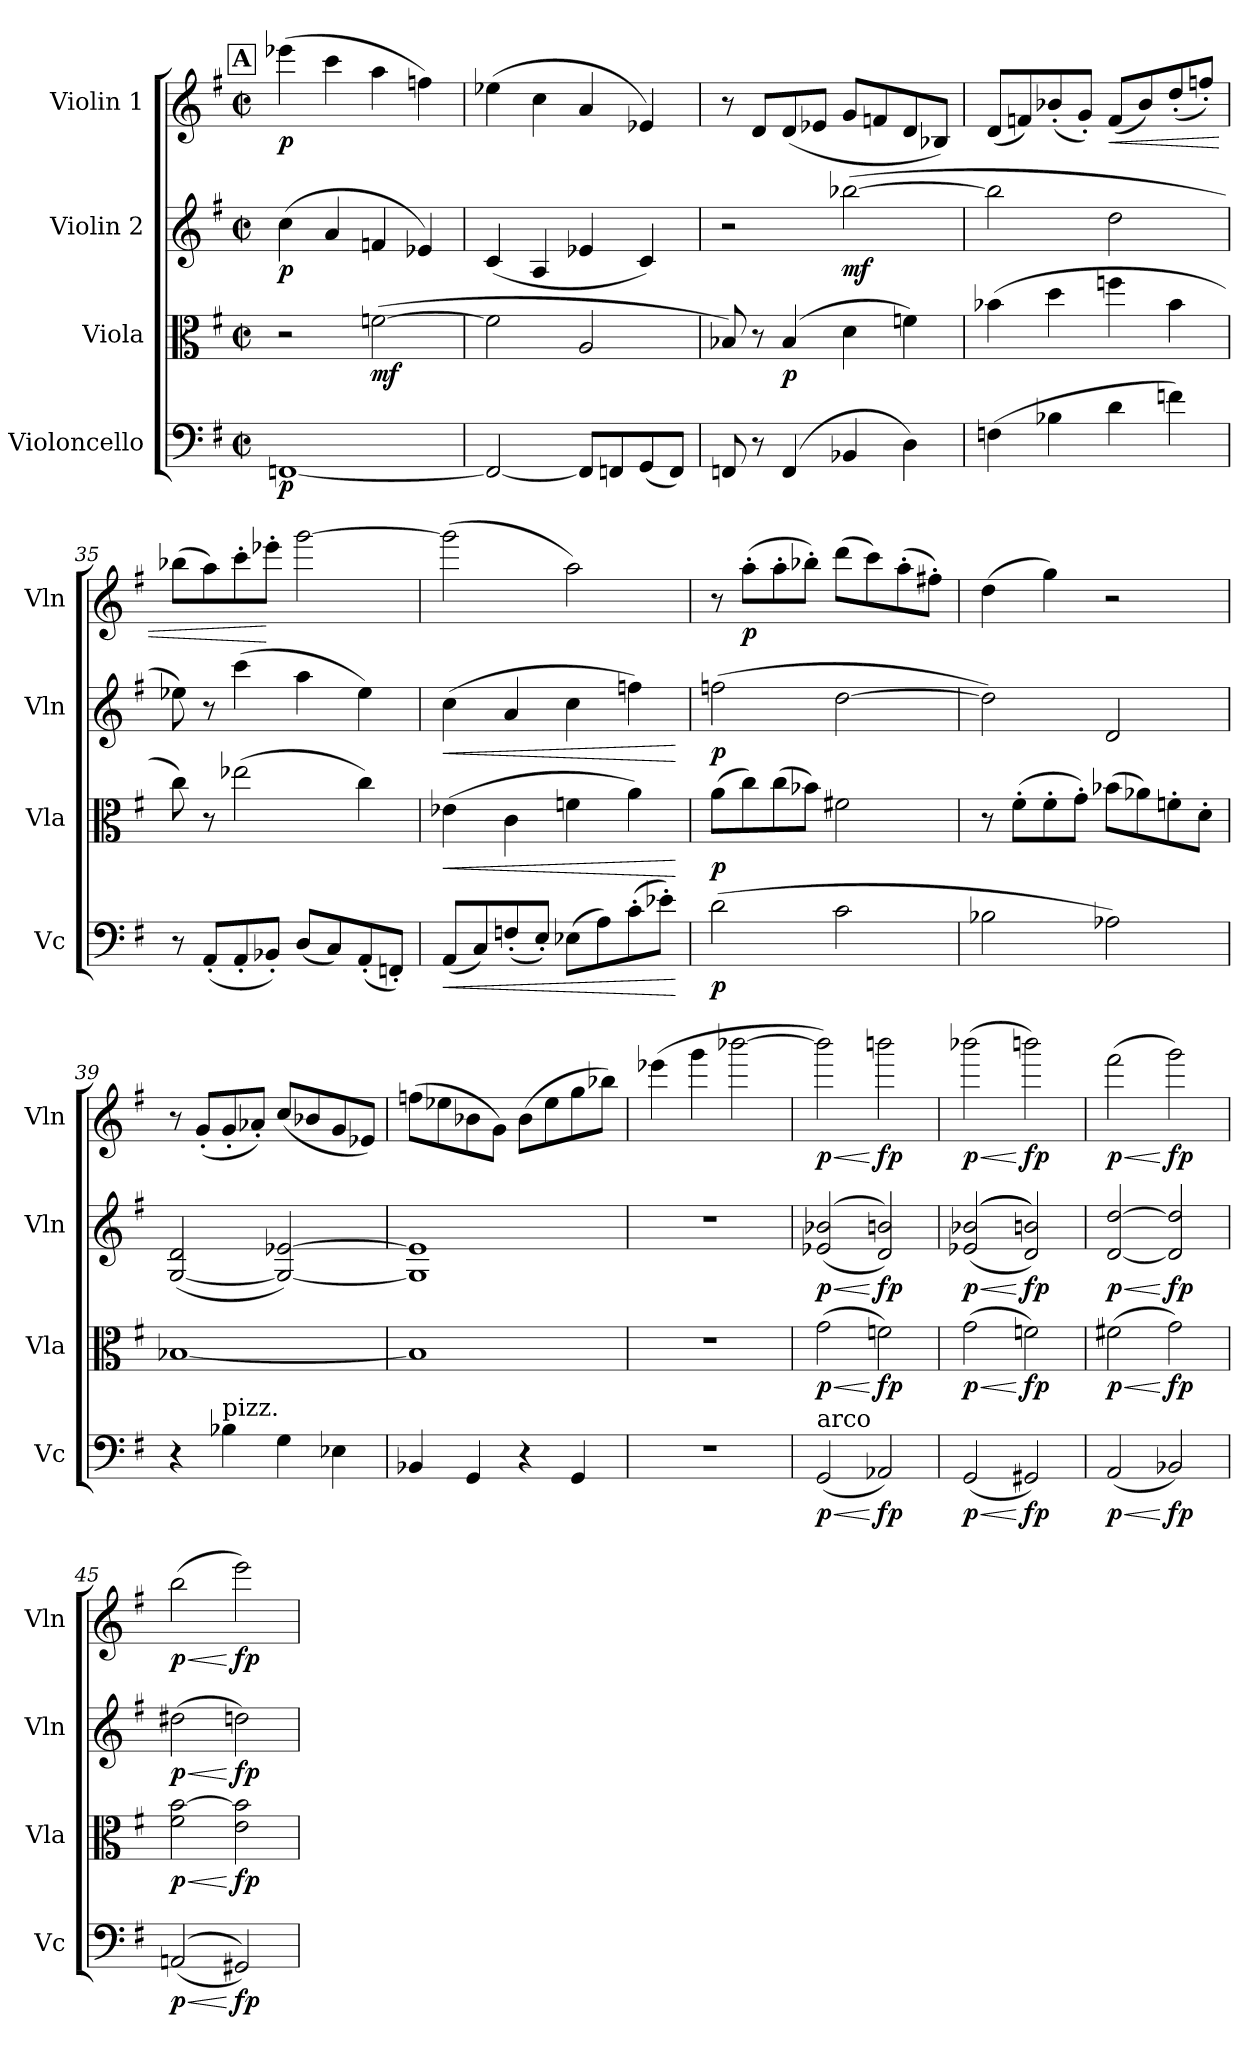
**kern	**dynam	**kern	**dynam	**kern	**dynam	**kern	**dynam
*part4	*part4	*part3	*part3	*part2	*part2	*part1	*part1
*staff4	*staff4	*staff3	*staff3	*staff2	*staff2	*staff1	*staff1
*I"Violoncello	*	*I"Viola	*	*I"Violin 2	*	*I"Violin 1	*
*I'Vc	*	*I'Vla	*	*I'Vln	*	*I'Vln	*
*clefF4	*	*clefC3	*	*clefG2	*	*clefG2	*
*k[f#]	*	*k[f#]	*	*k[f#]	*	*k[f#]	*
*M2/2	*	*M2/2	*	*M2/2	*	*M2/2	*
*met(c|)	*	*met(c|)	*	*met(c|)	*	*met(c|)	*
!!LO:REH:place=s1:a:B:cj:fs=14:t=A
=31	=31	=31	=31	=31	=31	=31	=31
!	!LO:DY:b	!	!	!	!LO:DY:b	!	!LO:DY:b
[<1FFn	p	2r	.	(>4cc\	p	(>4eee-X\	p
.	.	.	.	4a/	.	4ccc\	.
!	!	!	!LO:DY:b	!	!	!	!
.	.	(>[>2fn\	mf	4fn/	.	4aa\	.
.	.	.	.	4e-X/)	.	4ffn\)	.
=32	=32	=32	=32	=32	=32	=32	=32
2FF/_	.	2f\]	.	(<4c/	.	(>4ee-X\	.
.	.	.	.	4A/	.	4cc\	.
8FF/L]	.	2A/	.	4e-X/	.	4a/	.
8FFn/	.	.	.	.	.	.	.
(<8GG/	.	.	.	4c/)	.	4e-X/)	.
8FF/J)	.	.	.	.	.	.	.
=33	=33	=33	=33	=33	=33	=33	=33
8FFn/	.	8B-X/)	.	2r	.	8r	.
8r	.	8r	.	.	.	8d/L	.
!	!	!	!LO:DY:b	!	!	!	!
(>4FF/	.	(>4B-/	p	.	.	(<8d/	.
.	.	.	.	.	.	8e-X/J	.
!	!	!	!	!	!LO:DY:b	!	!
4BB-X/	.	4d\	.	(>[>2bb-X\	mf	8g/L	.
.	.	.	.	.	.	8fn/	.
4D\)	.	4fn\)	.	.	.	8d/	.
.	.	.	.	.	.	8B-X/J)	.
!!LO:LB:g=z
=34	=34	=34	=34	=34	=34	=34	=34
(>4Fn\	.	(>4b-X\	.	2bb-\]	.	(<8d/L	.
.	.	.	.	.	.	8fn/)	.
4B-X\	.	4dd\	.	.	.	(<8b-X'/	.
.	.	.	.	.	.	8g'/J)	.
!	!	!	!	!	!	!	!LO:HP:b
4d\	.	4ffn\	.	2dd\	.	(8f/L	<
.	.	.	.	.	.	8b-/)	.
4fn\)	.	4b-\	.	.	.	(8dd'/	.
.	.	.	.	.	.	8ffn'/J)	.
=35	=35	=35	=35	=35	=35	=35	=35
8r	.	8cc\)	.	8ee-X\)	.	(>8bb-X\L	.
(<8AA'/L	.	8r	.	8r	.	8aa\)	.
8AA'/	.	(>2ee-X\	.	(>4ccc\	.	8ccc'\	.
8BB-X'/J)	.	.	.	.	.	8eee-X'\J	[
(<8D/L	.	.	.	4aa\	.	[>2ggg\	.
8C/)	.	.	.	.	.	.	.
(<8AA'/	.	4cc\)	.	4ee-\)	.	.	.
8FFn'/J)	.	.	.	.	.	.	.
=36	=36	=36	=36	=36	=36	=36	=36
!	!LO:HP:b	!	!LO:HP:b	!	!LO:HP:b	!	!
(<8AA/L	<	(>4e-X\	<	(>4cc\	<	(>2ggg\]	.
8C/)	.	.	.	.	.	.	.
(<8Fn'/	.	4c\	.	4a/	.	.	.
8E'/J)	.	.	.	.	.	.	.
(>8E-X\L	.	4fn\	.	4cc\	.	2aa\)	.
8A\)	.	.	.	.	.	.	.
(>8c'\	.	4a\)	.	4ffn\)	.	.	.
8e-X'\J)	.	.	.	.	.	.	.
.	[	.	[	.	[	.	.
=37	=37	=37	=37	=37	=37	=37	=37
!	!LO:DY:b	!	!LO:DY:b	!	!LO:DY:b	!	!
(>2d\	p	(>8a\L	p	(>2ffn\	p	8r	.
!	!	!	!	!	!	!	!LO:DY:b
.	.	8cc\)	.	.	.	(>8aa'\L	p
.	.	(>8cc\	.	.	.	8aa'\	.
.	.	8b-X\J)	.	.	.	8bb-X'\J)	.
2c\	.	2f#X\	.	[>2dd\	.	(>8ddd\L	.
.	.	.	.	.	.	8ccc\)	.
.	.	.	.	.	.	(8aa'\	.
.	.	.	.	.	.	8ff#X'\J)	.
=38	=38	=38	=38	=38	=38	=38	=38
2B-X\	.	8r	.	2dd\])	.	(>4dd\	.
.	.	(8f#'\L	.	.	.	.	.
.	.	8f#'\	.	.	.	4gg\)	.
.	.	8g'\J)	.	.	.	.	.
2A-X\)	.	(8b-X\L	.	2d/	.	2r	.
.	.	8a-X\)	.	.	.	.	.
.	.	8fn'\	.	.	.	.	.
.	.	8d'\J	.	.	.	.	.
!!LO:LB:g=z
=39	=39	=39	=39	=39	=39	=39	=39
4r	.	[<1B-X	.	(>[<2G/ 2d/	.	8r	.
.	.	.	.	.	.	(<8g'/L	.
!LO:TX:a:t=pizz.	!	!	!	!	!	!	!
4B-X\	.	.	.	.	.	8g'/	.
.	.	.	.	.	.	8a-X'/J)	.
4G\	.	.	.	2G/_ [2e-X/)	.	(8cc/L	.
.	.	.	.	.	.	8b-X/	.
4E-X\	.	.	.	.	.	8g/	.
.	.	.	.	.	.	8e-X/J)	.
=40	=40	=40	=40	=40	=40	=40	=40
4BB-X/	.	1B-]	.	1G] 1e-]	.	(8ffn\L	.
.	.	.	.	.	.	8ee-X\	.
4GG/	.	.	.	.	.	8b-X\	.
.	.	.	.	.	.	8g\J)	.
4r	.	.	.	.	.	(8b-\L	.
.	.	.	.	.	.	8ee-\	.
4GG/	.	.	.	.	.	8gg\	.
.	.	.	.	.	.	8bb-X\J)	.
=41	=41	=41	=41	=41	=41	=41	=41
1r	.	1r	.	1r	.	(4eee-X\	.
.	.	.	.	.	.	4ggg\	.
.	.	.	.	.	.	[>2bbb-X\	.
=42	=42	=42	=42	=42	=42	=42	=42
!LO:TX:a:t=arco	!	!	!	!	!	!	!
!	!LO:HP:b	!	!LO:HP:b	!	!LO:HP:b	!	!LO:HP:b
!	!LO:DY:n=1:b	!	!LO:DY:n=1:b	!	!LO:DY:n=1:b	!	!LO:DY:n=1:b
(<2GG/	< p	(2g\	< p	(<(>2e-X/ 2b-X/	< p	2bbb-\])	< p
!	!LO:DY:n=2:b	!	!LO:DY:n=2:b	!	!LO:DY:n=2:b	!	!LO:DY:n=2:b
2AA-X/)	[ fp	2fn\)	[ fp	2d/ 2bn/))	[ fp	2bbbn\	[ fp
=43	=43	=43	=43	=43	=43	=43	=43
!	!LO:HP:b	!	!LO:HP:b	!	!LO:HP:b	!	!LO:HP:b
!	!LO:DY:n=1:b	!	!LO:DY:n=1:b	!	!LO:DY:n=1:b	!	!LO:DY:n=1:b
(2GG/	< p	(2g\	< p	(<(>(<2e-X/ 2b-X/	< p	(2bbb-X\	< p
!	!LO:DY:n=2:b	!	!LO:DY:n=2:b	!	!LO:DY:n=2:b	!	!LO:DY:n=2:b
2GG#X/)	[ fp	2fn\)	[ fp	2d/ 2bn/)))	[ fp	2bbbn\)	[ fp
=44	=44	=44	=44	=44	=44	=44	=44
!	!LO:HP:b	!	!LO:HP:b	!	!LO:HP:b	!	!LO:HP:b
!	!LO:DY:n=1:b	!	!LO:DY:n=1:b	!	!LO:DY:n=1:b	!	!LO:DY:n=1:b
(<2AA/	< p	(2f#X\	< p	[<2d/ [>2dd/	< p	(2fff#\	< p
!	!LO:DY:n=2:b	!	!LO:DY:n=2:b	!	!LO:DY:n=2:b	!	!LO:DY:n=2:b
2BB-X/)	[ fp	2g\)	[ fp	2d/] 2dd/]	[ fp	2ggg\)	[ fp
=45	=45	=45	=45	=45	=45	=45	=45
!	!LO:HP:b	!	!LO:HP:b	!	!LO:HP:b	!	!LO:HP:b
!	!LO:DY:n=1:b	!	!LO:DY:n=1:b	!	!LO:DY:n=1:b	!	!LO:DY:n=1:b
((<2AAn/	< p	2f#\ [2b\	< p	(2dd#X\	< p	(2bb\	< p
!	!LO:DY:n=2:b	!	!LO:DY:n=2:b	!	!LO:DY:n=2:b	!	!LO:DY:n=2:b
2GG#X/))	[ fp	2e\ 2b\]	[ fp	2ddn\)	[ fp	2eee\)	[ fp
=	=	=	=	=	=	=	=
*-	*-	*-	*-	*-	*-	*-	*-
